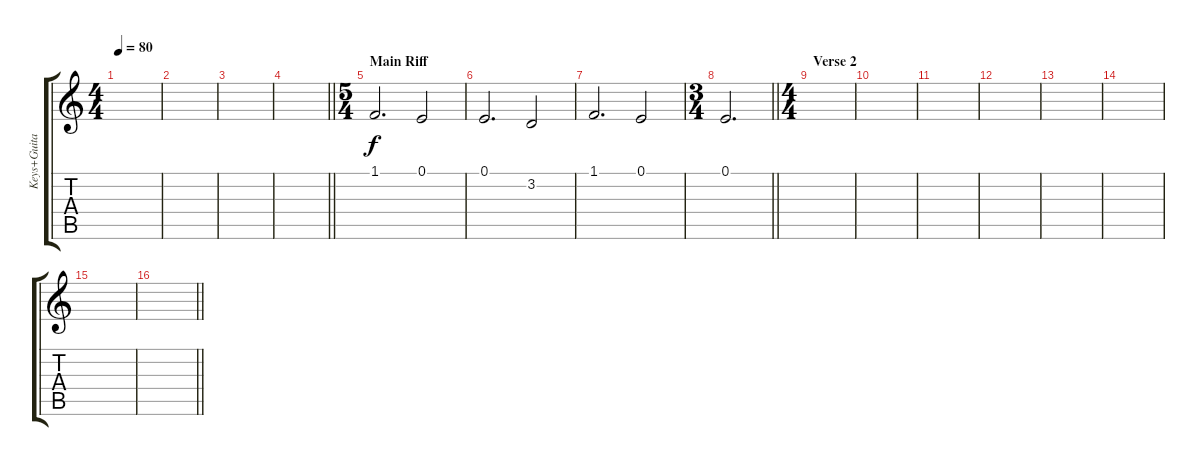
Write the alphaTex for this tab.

\track ("Keys+Guitar 2" "Keys+Guita") {instrument pad8sweep}
\staff {score tabs}
\tuning (E4 B3 G3 D3 A2 D2) {hide}
\ts (4 4)
\tempo 80
\clef g2
\ks c
|
|
|
\barLineRight lightlight
|
\ts (5 4)
\section ("" "Main Riff")
1.1.2{d instrument choiraahs} 0.1.2 |
0.1.2{d} 3.2.2 |
1.1.2{d} 0.1.2 |
\ts (3 4)
\barLineRight lightlight
0.1.2{d} |
\ts (4 4)
\section ("" "Verse 2")
|
|
|
|
|
|
|
\barLineRight lightlight
